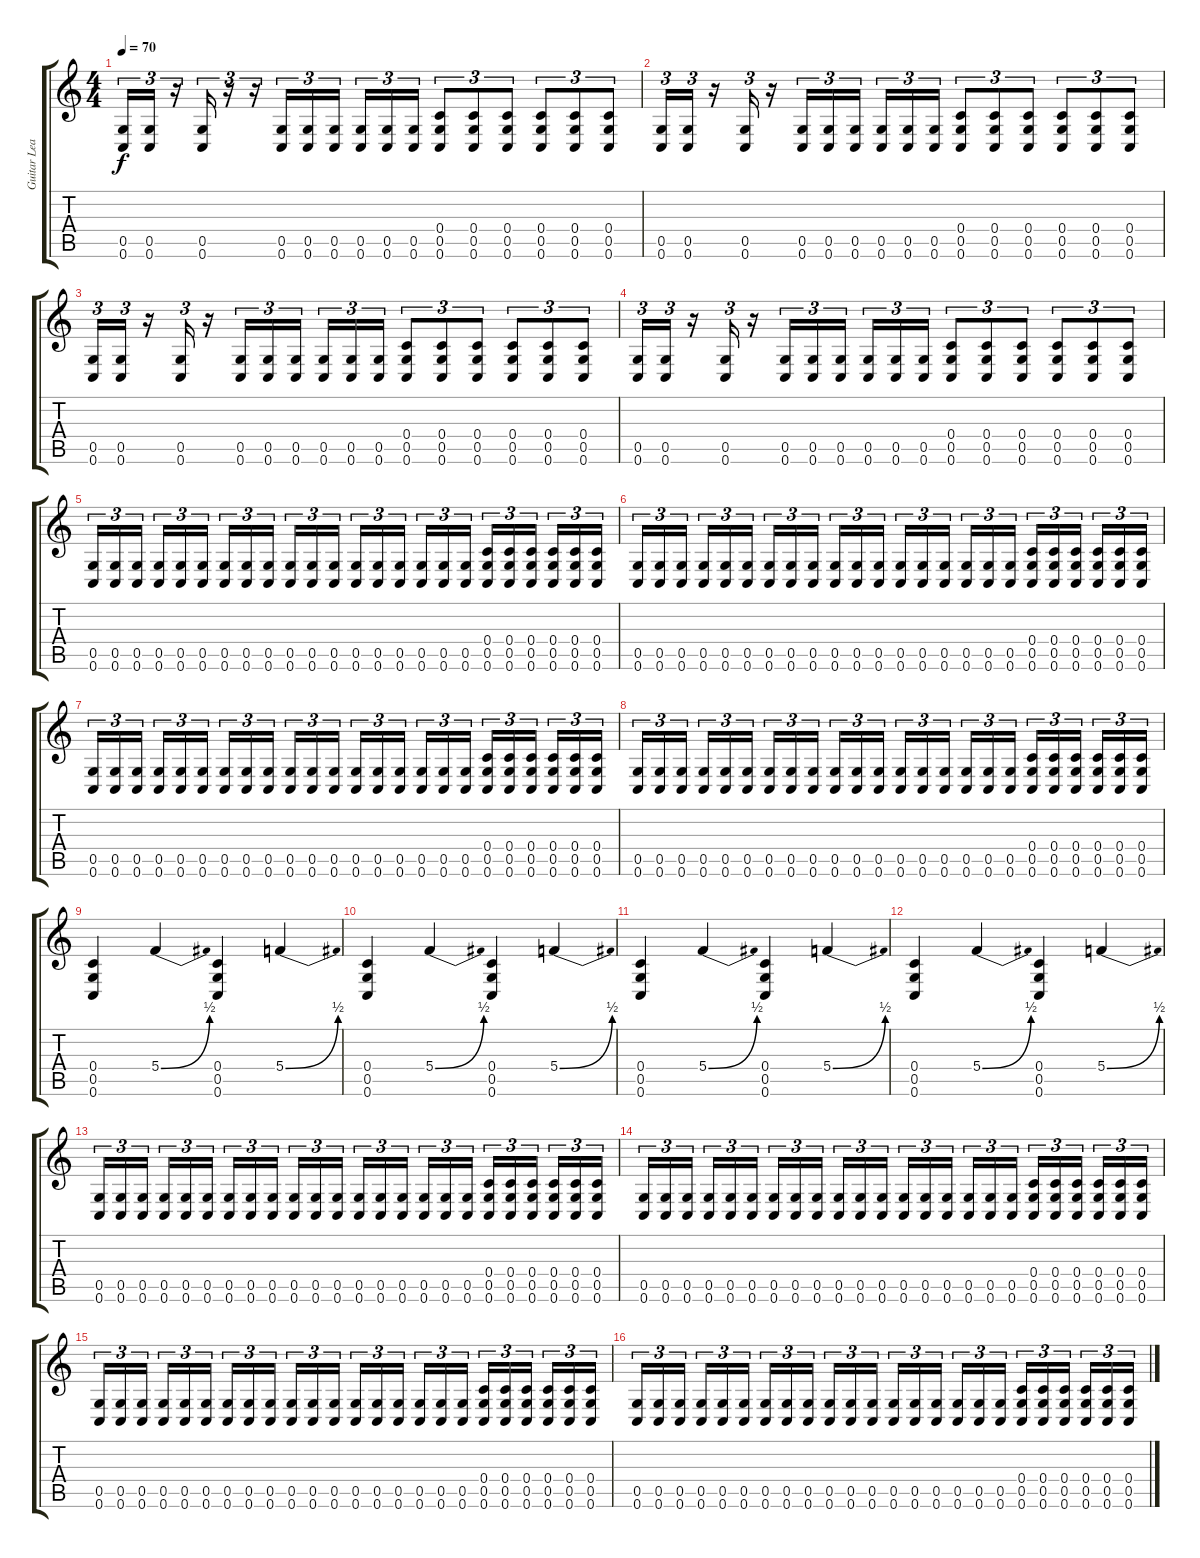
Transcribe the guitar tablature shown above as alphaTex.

\track ("Guitar Lead" "Guitar Lea") {instrument distortionguitar}
\staff {score tabs}
\tuning (D4 A3 F3 C3 G2 C2) {hide}
\ts (4 4)
\tempo 70
\clef g2
\ks c
(0.5 0.6).16{tu (3 2) dy f} (0.5 0.6).16{tu (3 2)} r.16{tu (3 2)} (0.5 0.6).16{tu (3 2)} r.16{tu (3 2)} r.16{tu (3 2)} (0.5 0.6).16{tu (3 2)} (0.5 0.6).16{tu (3 2)} (0.5 0.6).16{tu (3 2) beam splitsecondary} (0.5 0.6).16{tu (3 2)} (0.5 0.6).16{tu (3 2)} (0.5 0.6).16{tu (3 2)} (0.4 0.5 0.6).8{tu (3 2)} (0.4 0.5 0.6).8{tu (3 2)} (0.4 0.5 0.6).8{tu (3 2)} (0.4 0.5 0.6).8{tu (3 2)} (0.4 0.5 0.6).8{tu (3 2)} (0.4 0.5 0.6).8{tu (3 2)} |
(0.5 0.6).16{tu (3 2)} (0.5 0.6).16{tu (3 2)} r.16 (0.5 0.6).16{tu (3 2)} r.16 (0.5 0.6).16{tu (3 2)} (0.5 0.6).16{tu (3 2)} (0.5 0.6).16{tu (3 2) beam splitsecondary} (0.5 0.6).16{tu (3 2)} (0.5 0.6).16{tu (3 2)} (0.5 0.6).16{tu (3 2)} (0.4 0.5 0.6).8{tu (3 2)} (0.4 0.5 0.6).8{tu (3 2)} (0.4 0.5 0.6).8{tu (3 2)} (0.4 0.5 0.6).8{tu (3 2)} (0.4 0.5 0.6).8{tu (3 2)} (0.4 0.5 0.6).8{tu (3 2)} |
(0.5 0.6).16{tu (3 2)} (0.5 0.6).16{tu (3 2)} r.16 (0.5 0.6).16{tu (3 2)} r.16 (0.5 0.6).16{tu (3 2)} (0.5 0.6).16{tu (3 2)} (0.5 0.6).16{tu (3 2) beam splitsecondary} (0.5 0.6).16{tu (3 2)} (0.5 0.6).16{tu (3 2)} (0.5 0.6).16{tu (3 2)} (0.4 0.5 0.6).8{tu (3 2)} (0.4 0.5 0.6).8{tu (3 2)} (0.4 0.5 0.6).8{tu (3 2)} (0.4 0.5 0.6).8{tu (3 2)} (0.4 0.5 0.6).8{tu (3 2)} (0.4 0.5 0.6).8{tu (3 2)} |
(0.5 0.6).16{tu (3 2)} (0.5 0.6).16{tu (3 2)} r.16 (0.5 0.6).16{tu (3 2)} r.16 (0.5 0.6).16{tu (3 2)} (0.5 0.6).16{tu (3 2)} (0.5 0.6).16{tu (3 2) beam splitsecondary} (0.5 0.6).16{tu (3 2)} (0.5 0.6).16{tu (3 2)} (0.5 0.6).16{tu (3 2)} (0.4 0.5 0.6).8{tu (3 2)} (0.4 0.5 0.6).8{tu (3 2)} (0.4 0.5 0.6).8{tu (3 2)} (0.4 0.5 0.6).8{tu (3 2)} (0.4 0.5 0.6).8{tu (3 2)} (0.4 0.5 0.6).8{tu (3 2)} |
(0.5 0.6).16{tu (3 2)} (0.5 0.6).16{tu (3 2)} (0.5 0.6).16{tu (3 2) beam splitsecondary} (0.5 0.6).16{tu (3 2)} (0.5 0.6).16{tu (3 2)} (0.5 0.6).16{tu (3 2)} (0.5 0.6).16{tu (3 2)} (0.5 0.6).16{tu (3 2)} (0.5 0.6).16{tu (3 2) beam splitsecondary} (0.5 0.6).16{tu (3 2)} (0.5 0.6).16{tu (3 2)} (0.5 0.6).16{tu (3 2)} (0.5 0.6).16{tu (3 2)} (0.5 0.6).16{tu (3 2)} (0.5 0.6).16{tu (3 2) beam splitsecondary} (0.5 0.6).16{tu (3 2)} (0.5 0.6).16{tu (3 2)} (0.5 0.6).16{tu (3 2)} (0.4 0.5 0.6).16{tu (3 2)} (0.4 0.5 0.6).16{tu (3 2)} (0.4 0.5 0.6).16{tu (3 2) beam splitsecondary} (0.4 0.5 0.6).16{tu (3 2)} (0.4 0.5 0.6).16{tu (3 2)} (0.4 0.5 0.6).16{tu (3 2)} |
(0.5 0.6).16{tu (3 2)} (0.5 0.6).16{tu (3 2)} (0.5 0.6).16{tu (3 2) beam splitsecondary} (0.5 0.6).16{tu (3 2)} (0.5 0.6).16{tu (3 2)} (0.5 0.6).16{tu (3 2)} (0.5 0.6).16{tu (3 2)} (0.5 0.6).16{tu (3 2)} (0.5 0.6).16{tu (3 2) beam splitsecondary} (0.5 0.6).16{tu (3 2)} (0.5 0.6).16{tu (3 2)} (0.5 0.6).16{tu (3 2)} (0.5 0.6).16{tu (3 2)} (0.5 0.6).16{tu (3 2)} (0.5 0.6).16{tu (3 2) beam splitsecondary} (0.5 0.6).16{tu (3 2)} (0.5 0.6).16{tu (3 2)} (0.5 0.6).16{tu (3 2)} (0.4 0.5 0.6).16{tu (3 2)} (0.4 0.5 0.6).16{tu (3 2)} (0.4 0.5 0.6).16{tu (3 2) beam splitsecondary} (0.4 0.5 0.6).16{tu (3 2)} (0.4 0.5 0.6).16{tu (3 2)} (0.4 0.5 0.6).16{tu (3 2)} |
(0.5 0.6).16{tu (3 2)} (0.5 0.6).16{tu (3 2)} (0.5 0.6).16{tu (3 2) beam splitsecondary} (0.5 0.6).16{tu (3 2)} (0.5 0.6).16{tu (3 2)} (0.5 0.6).16{tu (3 2)} (0.5 0.6).16{tu (3 2)} (0.5 0.6).16{tu (3 2)} (0.5 0.6).16{tu (3 2) beam splitsecondary} (0.5 0.6).16{tu (3 2)} (0.5 0.6).16{tu (3 2)} (0.5 0.6).16{tu (3 2)} (0.5 0.6).16{tu (3 2)} (0.5 0.6).16{tu (3 2)} (0.5 0.6).16{tu (3 2) beam splitsecondary} (0.5 0.6).16{tu (3 2)} (0.5 0.6).16{tu (3 2)} (0.5 0.6).16{tu (3 2)} (0.4 0.5 0.6).16{tu (3 2)} (0.4 0.5 0.6).16{tu (3 2)} (0.4 0.5 0.6).16{tu (3 2) beam splitsecondary} (0.4 0.5 0.6).16{tu (3 2)} (0.4 0.5 0.6).16{tu (3 2)} (0.4 0.5 0.6).16{tu (3 2)} |
(0.5 0.6).16{tu (3 2)} (0.5 0.6).16{tu (3 2)} (0.5 0.6).16{tu (3 2) beam splitsecondary} (0.5 0.6).16{tu (3 2)} (0.5 0.6).16{tu (3 2)} (0.5 0.6).16{tu (3 2)} (0.5 0.6).16{tu (3 2)} (0.5 0.6).16{tu (3 2)} (0.5 0.6).16{tu (3 2) beam splitsecondary} (0.5 0.6).16{tu (3 2)} (0.5 0.6).16{tu (3 2)} (0.5 0.6).16{tu (3 2)} (0.5 0.6).16{tu (3 2)} (0.5 0.6).16{tu (3 2)} (0.5 0.6).16{tu (3 2) beam splitsecondary} (0.5 0.6).16{tu (3 2)} (0.5 0.6).16{tu (3 2)} (0.5 0.6).16{tu (3 2)} (0.4 0.5 0.6).16{tu (3 2)} (0.4 0.5 0.6).16{tu (3 2)} (0.4 0.5 0.6).16{tu (3 2) beam splitsecondary} (0.4 0.5 0.6).16{tu (3 2)} (0.4 0.5 0.6).16{tu (3 2)} (0.4 0.5 0.6).16{tu (3 2)} |
(0.4 0.5 0.6).4 5.4{be (bend 0 0 60 2)}.4 (0.4 0.5 0.6).4 5.4{be (bend 0 0 60 2)}.4 |
(0.4 0.5 0.6).4 5.4{be (bend 0 0 60 2)}.4 (0.4 0.5 0.6).4 5.4{be (bend 0 0 60 2)}.4 |
(0.4 0.5 0.6).4 5.4{be (bend 0 0 60 2)}.4 (0.4 0.5 0.6).4 5.4{be (bend 0 0 60 2)}.4 |
(0.4 0.5 0.6).4 5.4{be (bend 0 0 60 2)}.4 (0.4 0.5 0.6).4 5.4{be (bend 0 0 60 2)}.4 |
(0.5 0.6).16{tu (3 2)} (0.5 0.6).16{tu (3 2)} (0.5 0.6).16{tu (3 2) beam splitsecondary} (0.5 0.6).16{tu (3 2)} (0.5 0.6).16{tu (3 2)} (0.5 0.6).16{tu (3 2)} (0.5 0.6).16{tu (3 2)} (0.5 0.6).16{tu (3 2)} (0.5 0.6).16{tu (3 2) beam splitsecondary} (0.5 0.6).16{tu (3 2)} (0.5 0.6).16{tu (3 2)} (0.5 0.6).16{tu (3 2)} (0.5 0.6).16{tu (3 2)} (0.5 0.6).16{tu (3 2)} (0.5 0.6).16{tu (3 2) beam splitsecondary} (0.5 0.6).16{tu (3 2)} (0.5 0.6).16{tu (3 2)} (0.5 0.6).16{tu (3 2)} (0.4 0.5 0.6).16{tu (3 2)} (0.4 0.5 0.6).16{tu (3 2)} (0.4 0.5 0.6).16{tu (3 2) beam splitsecondary} (0.4 0.5 0.6).16{tu (3 2)} (0.4 0.5 0.6).16{tu (3 2)} (0.4 0.5 0.6).16{tu (3 2)} |
(0.5 0.6).16{tu (3 2)} (0.5 0.6).16{tu (3 2)} (0.5 0.6).16{tu (3 2) beam splitsecondary} (0.5 0.6).16{tu (3 2)} (0.5 0.6).16{tu (3 2)} (0.5 0.6).16{tu (3 2)} (0.5 0.6).16{tu (3 2)} (0.5 0.6).16{tu (3 2)} (0.5 0.6).16{tu (3 2) beam splitsecondary} (0.5 0.6).16{tu (3 2)} (0.5 0.6).16{tu (3 2)} (0.5 0.6).16{tu (3 2)} (0.5 0.6).16{tu (3 2)} (0.5 0.6).16{tu (3 2)} (0.5 0.6).16{tu (3 2) beam splitsecondary} (0.5 0.6).16{tu (3 2)} (0.5 0.6).16{tu (3 2)} (0.5 0.6).16{tu (3 2)} (0.4 0.5 0.6).16{tu (3 2)} (0.4 0.5 0.6).16{tu (3 2)} (0.4 0.5 0.6).16{tu (3 2) beam splitsecondary} (0.4 0.5 0.6).16{tu (3 2)} (0.4 0.5 0.6).16{tu (3 2)} (0.4 0.5 0.6).16{tu (3 2)} |
(0.5 0.6).16{tu (3 2)} (0.5 0.6).16{tu (3 2)} (0.5 0.6).16{tu (3 2) beam splitsecondary} (0.5 0.6).16{tu (3 2)} (0.5 0.6).16{tu (3 2)} (0.5 0.6).16{tu (3 2)} (0.5 0.6).16{tu (3 2)} (0.5 0.6).16{tu (3 2)} (0.5 0.6).16{tu (3 2) beam splitsecondary} (0.5 0.6).16{tu (3 2)} (0.5 0.6).16{tu (3 2)} (0.5 0.6).16{tu (3 2)} (0.5 0.6).16{tu (3 2)} (0.5 0.6).16{tu (3 2)} (0.5 0.6).16{tu (3 2) beam splitsecondary} (0.5 0.6).16{tu (3 2)} (0.5 0.6).16{tu (3 2)} (0.5 0.6).16{tu (3 2)} (0.4 0.5 0.6).16{tu (3 2)} (0.4 0.5 0.6).16{tu (3 2)} (0.4 0.5 0.6).16{tu (3 2) beam splitsecondary} (0.4 0.5 0.6).16{tu (3 2)} (0.4 0.5 0.6).16{tu (3 2)} (0.4 0.5 0.6).16{tu (3 2)} |
(0.5 0.6).16{tu (3 2)} (0.5 0.6).16{tu (3 2)} (0.5 0.6).16{tu (3 2) beam splitsecondary} (0.5 0.6).16{tu (3 2)} (0.5 0.6).16{tu (3 2)} (0.5 0.6).16{tu (3 2)} (0.5 0.6).16{tu (3 2)} (0.5 0.6).16{tu (3 2)} (0.5 0.6).16{tu (3 2) beam splitsecondary} (0.5 0.6).16{tu (3 2)} (0.5 0.6).16{tu (3 2)} (0.5 0.6).16{tu (3 2)} (0.5 0.6).16{tu (3 2)} (0.5 0.6).16{tu (3 2)} (0.5 0.6).16{tu (3 2) beam splitsecondary} (0.5 0.6).16{tu (3 2)} (0.5 0.6).16{tu (3 2)} (0.5 0.6).16{tu (3 2)} (0.4 0.5 0.6).16{tu (3 2)} (0.4 0.5 0.6).16{tu (3 2)} (0.4 0.5 0.6).16{tu (3 2) beam splitsecondary} (0.4 0.5 0.6).16{tu (3 2)} (0.4 0.5 0.6).16{tu (3 2)} (0.4 0.5 0.6).16{tu (3 2)}
